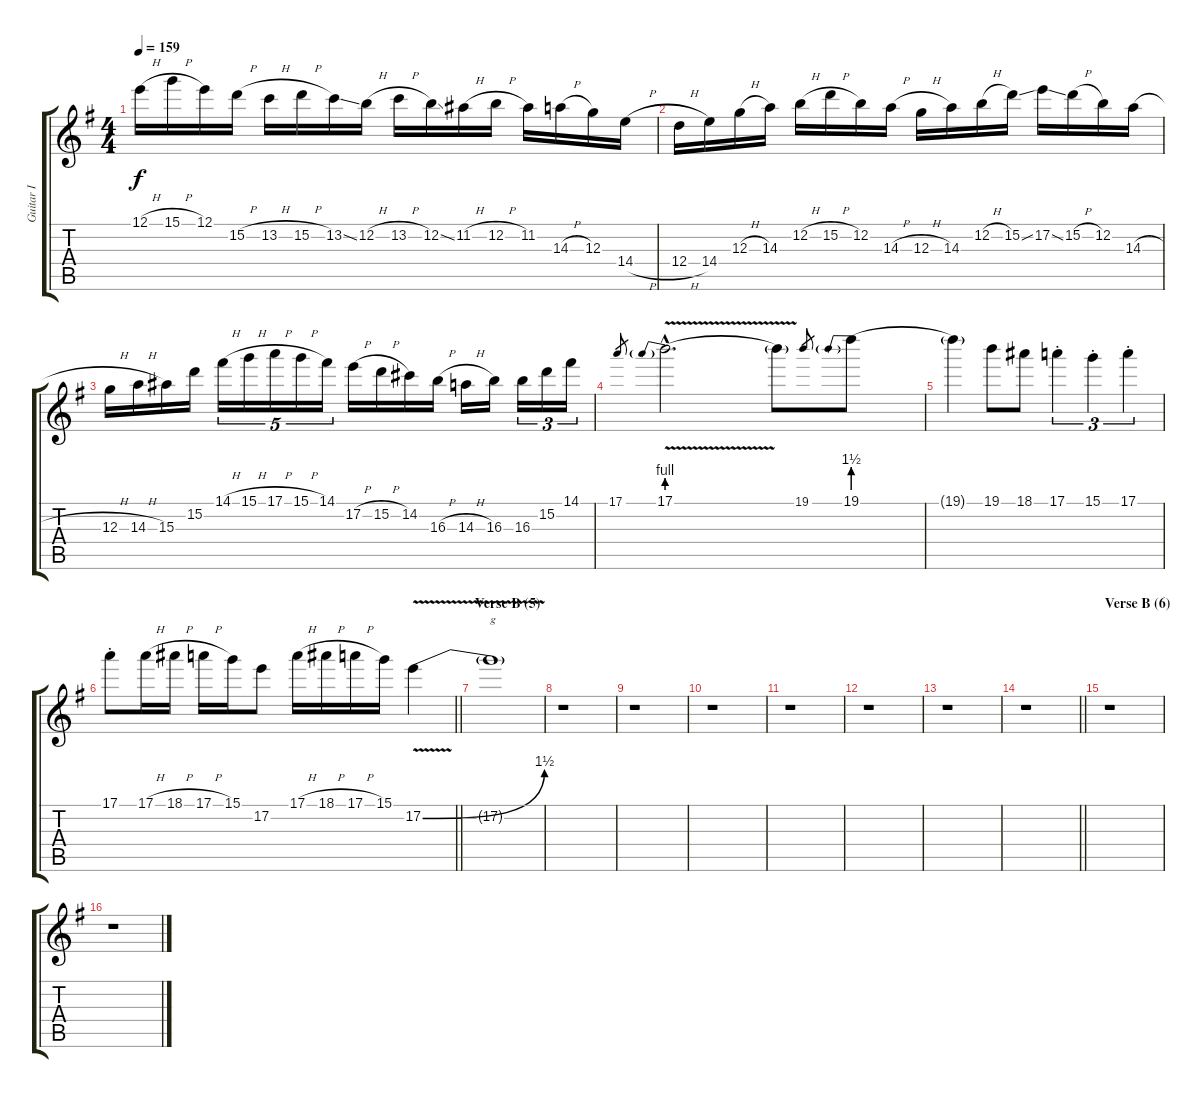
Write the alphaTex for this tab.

\track ("Guitar I" "Guitar I") {instrument distortionguitar}
\staff {score tabs}
\tuning (E4 B3 G3 D3 A2 E2) {hide}
\ts (4 4)
\tempo 159
\clef g2
\ks g
12.1{h}.16{dy f} 15.1{h}.16 12.1.16 15.2{h}.16 13.2{h}.16 15.2{h}.16 13.2{ss}.16 12.2{h}.16 13.2{h}.16 12.2{ss}.16 11.2{h}.16 12.2{h}.16 11.2.16 14.3{h}.16 12.3.16 14.4{h}.16 |
12.4{h}.16 14.4.16 12.3{h}.16 14.3.16 12.2{h}.16 15.2{h}.16 12.2.16 14.3{h}.16 12.3{h}.16 14.3.16 12.2{h}.16 15.2{ss}.16 17.2{ss}.16 15.2{h}.16 12.2.16 14.3{h}.16 |
12.3{h}.16 14.3{h}.16 15.3.16 15.2.16 14.1{h}.16{tu (5 4)} 15.1{h}.16{tu (5 4)} 17.1{h}.16{tu (5 4)} 15.1{h}.16{tu (5 4)} 14.1.16{tu (5 4)} 17.2{h}.16 15.2{h}.16 14.2.16 16.3{h}.16 14.3{h}.16 16.3.16 16.3.16{tu (3 2)} 15.2.16{tu (3 2)} 14.1.16{tu (3 2)} |
17.1.8{gr} 17.1{be (prebend 0 4 60 4) v hac}.2{d} 17.1{t}.8 19.1.8{gr} 19.1{be (prebend 0 6 60 6)}.8 |
19.1{t}.4 19.1.8 18.1.8 17.1{st}.4{tu (3 2)} 15.1{st}.4{tu (3 2)} 17.1{st}.4{tu (3 2)} |
\barLineRight lightlight
17.1{st}.8 17.1{h}.16 18.1{h}.16 17.1{h}.16 15.1.16 17.2.8 17.1{h}.16 18.1{h}.16 17.1{h}.16 15.1.16 17.2{be (bend 0 0 60 6) v}.4 |
\section ("" "Verse B (5)")
17.2{t}.1{txt "g"} |
r.1{volume 12 balance 8} |
r.1 |
r.1 |
r.1 |
r.1 |
r.1 |
\barLineRight lightlight
r.1 |
\section ("" "Verse B (6)")
r.1 |
r.1
